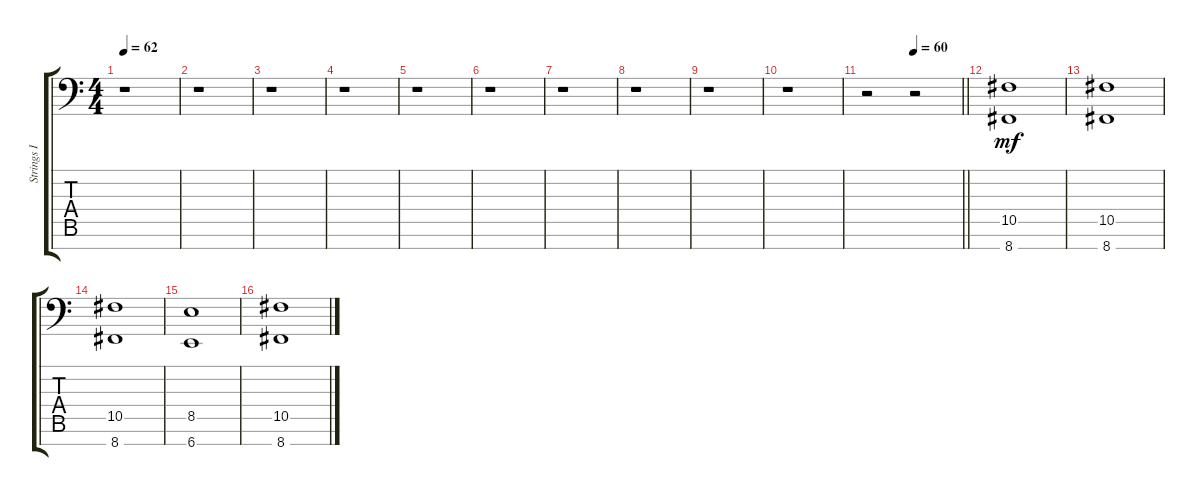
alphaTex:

\track ("Strings I" "Strings I") {instrument stringensemble1}
\staff {score tabs}
\tuning (Eb4 Bb3 Gb3 Db3 Ab2 Eb2 Bb1) {hide}
\ts (4 4)
\tempo 62
\clef f4
\ks c
r.1{dy mf} |
r.1 |
r.1 |
r.1 |
r.1 |
r.1 |
r.1 |
r.1 |
r.1 |
r.1 |
\tempo (60 0.5)
\barLineRight lightlight
r.2 r.2 |
\section ("" "")
(10.5 8.7).1 |
(10.5 8.7).1 |
(10.5 8.7).1 |
(8.5 6.7).1 |
(10.5 8.7).1
